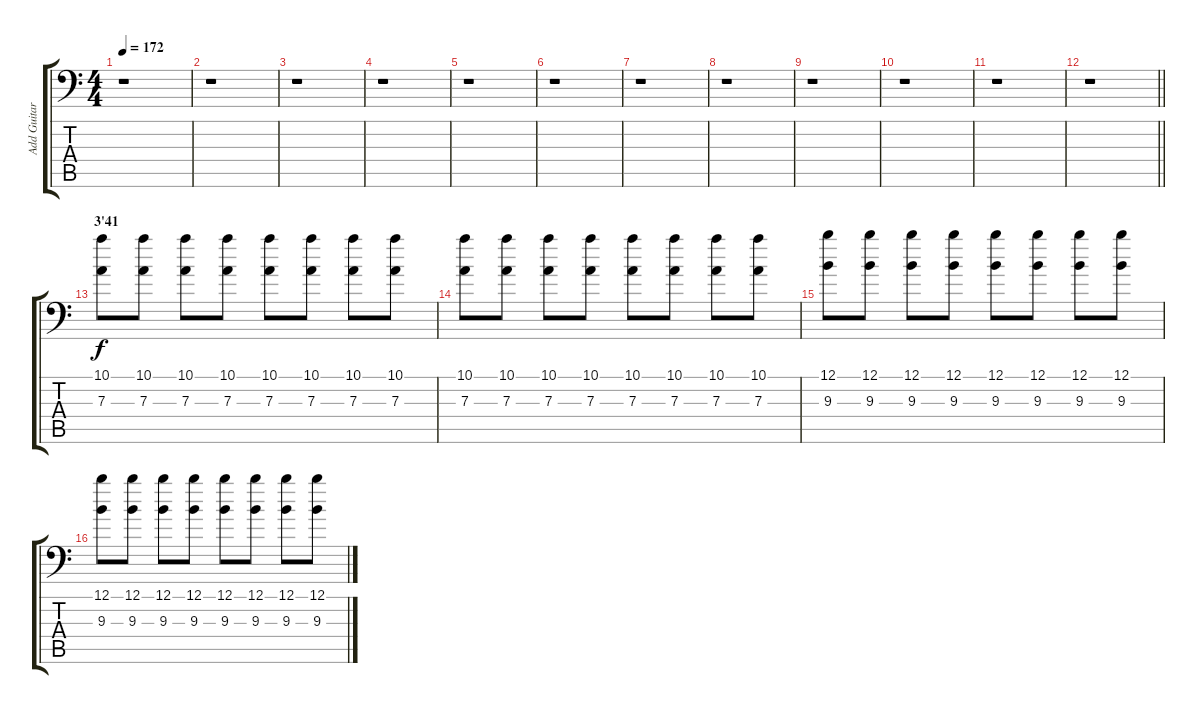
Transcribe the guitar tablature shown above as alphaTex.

\track ("Add Guitar" "Add Guitar") {instrument overdrivenguitar}
\staff {score tabs}
\tuning (B3 Gb3 D3 A2 E2 A1) {hide}
\ts (4 4)
\tempo 172
\clef f4
\ks c
r.1{dy f} |
r.1 |
r.1 |
r.1 |
r.1 |
r.1 |
r.1 |
r.1 |
r.1 |
r.1 |
r.1 |
\barLineRight lightlight
r.1 |
\section ("" "3'41")
(10.1 7.3).8 (10.1 7.3).8 (10.1 7.3).8 (10.1 7.3).8 (10.1 7.3).8 (10.1 7.3).8 (10.1 7.3).8 (10.1 7.3).8 |
(10.1 7.3).8 (10.1 7.3).8 (10.1 7.3).8 (10.1 7.3).8 (10.1 7.3).8 (10.1 7.3).8 (10.1 7.3).8 (10.1 7.3).8 |
(12.1 9.3).8 (12.1 9.3).8 (12.1 9.3).8 (12.1 9.3).8 (12.1 9.3).8 (12.1 9.3).8 (12.1 9.3).8 (12.1 9.3).8 |
(12.1 9.3).8 (12.1 9.3).8 (12.1 9.3).8 (12.1 9.3).8 (12.1 9.3).8 (12.1 9.3).8 (12.1 9.3).8 (12.1 9.3).8
